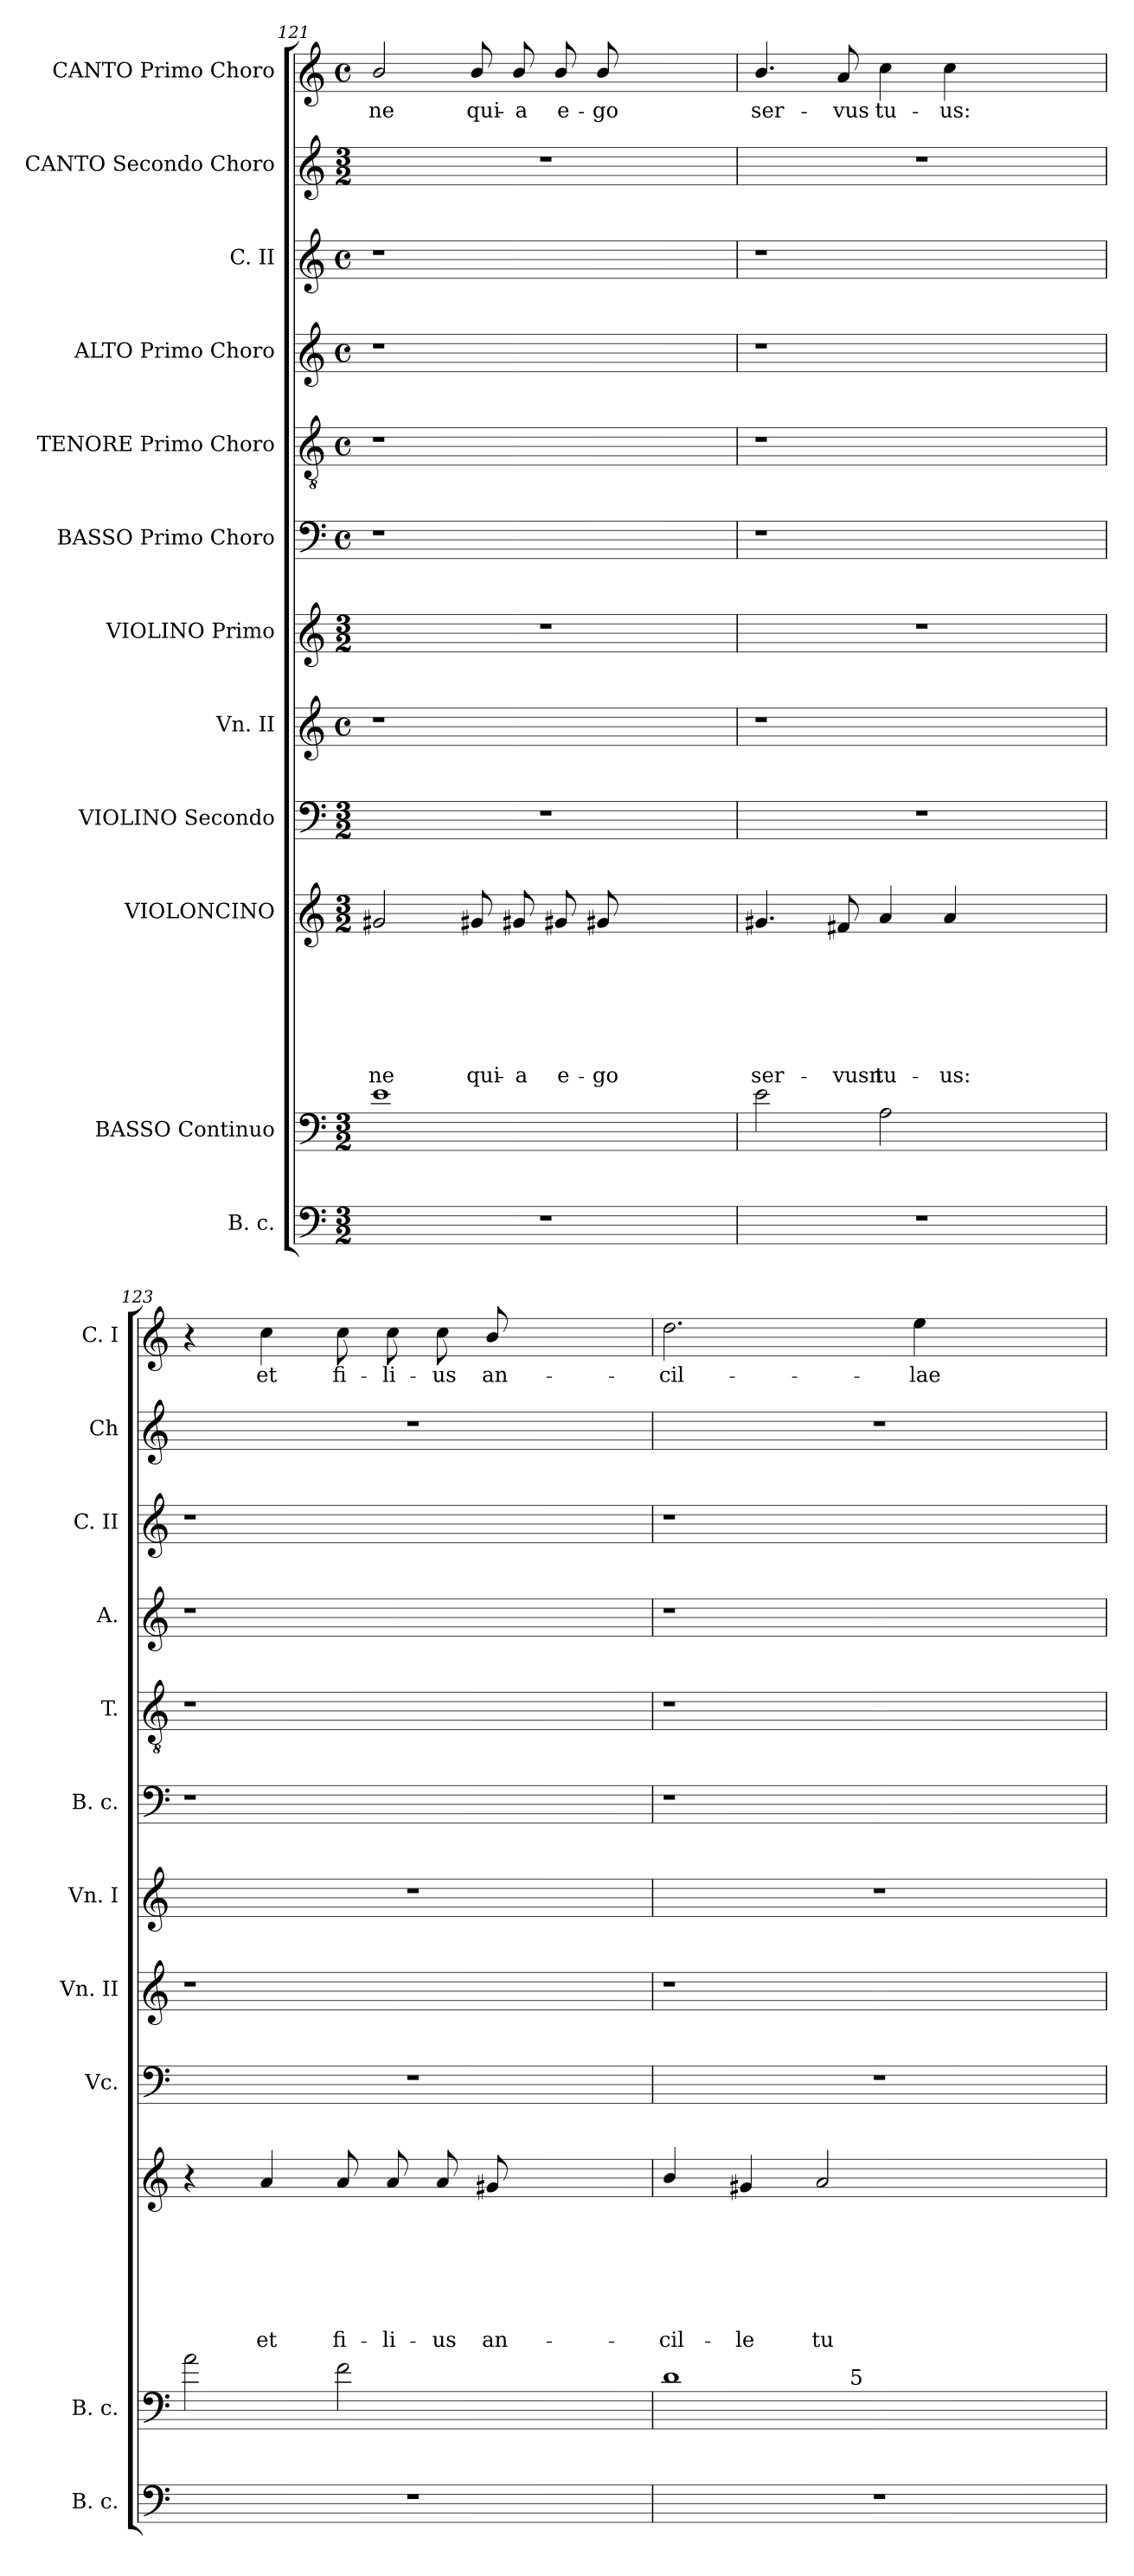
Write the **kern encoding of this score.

**kern	**kern	**kern	**text	**text	**text	**text	**text	**text	**text	**kern	**kern	**kern	**kern	**kern	**kern	**kern	**kern	**kern	**text
*part12	*part11	*part10	*part10	*part10	*part10	*part10	*part10	*part10	*part10	*part9	*part8	*part7	*part6	*part5	*part4	*part3	*part2	*part1	*part1
*staff12	*staff11	*staff10	*staff10	*staff10	*staff10	*staff10	*staff10	*staff10	*staff10	*staff9	*staff8	*staff7	*staff6	*staff5	*staff4	*staff3	*staff2	*staff1	*staff1
*I"B. c.	*I"BASSO Continuo	*I"VIOLONCINO	*	*	*	*	*	*	*	*I"VIOLINO Secondo	*I"Vn. II	*I"VIOLINO Primo	*I"BASSO Primo Choro	*I"TENORE Primo Choro	*I"ALTO Primo Choro	*I"C. II	*I"CANTO Secondo Choro	*I"CANTO Primo Choro	*
*I'B. c.	*I'B. c.	*	*	*	*	*	*	*	*	*I'Vc.	*I'Vn. II	*I'Vn. I	*I'B. c.	*I'T.	*I'A.	*I'C. II	*I'Ch	*I'C. I	*
!!LO:LB:g=z
*clefF4	*clefF4	*clefG2	*	*	*	*	*	*	*	*clefF4	*clefG2	*clefG2	*clefF4	*clefGv2	*clefG2	*clefG2	*clefG2	*clefG2	*
*	*ITrd7c12	*	*	*	*	*	*	*	*	*	*	*	*	*	*	*	*	*	*
*k[]	*k[]	*k[]	*	*	*	*	*	*	*	*k[]	*k[]	*k[]	*k[]	*k[]	*k[]	*k[]	*k[]	*k[]	*
*C:	*C:	*C:	*	*	*	*	*	*	*	*C:	*C:	*C:	*C:	*C:	*C:	*C:	*C:	*C:	*
*M3/2	*M3/2	*M3/2	*	*	*	*	*	*	*	*M3/2	*M4/4	*M3/2	*M4/4	*M4/4	*M4/4	*M4/4	*M3/2	*M4/4	*
*	*	*	*	*	*	*	*	*	*	*	*met(c)	*	*met(c)	*met(c)	*met(c)	*met(c)	*	*met(c)	*
=121	=121	=121	=121	=121	=121	=121	=121	=121	=121	=121	=121	=121	=121	=121	=121	=121	=121	=121	=121
!	!	!	!	!	!	!	!	!	!LO:LY:b	!	!	!	!	!	!	!	!	!	!LO:LY:b
1.r	1E	2g#X/	.	.	.	.	.	.	-ne	1.r	1r	1.r	1r	1r	1r	1r	1.r	2b/	-ne
!	!	!	!	!	!	!	!	!	!LO:LY:b	!	!	!	!	!	!	!	!	!	!LO:LY:b
.	.	8g#X/	.	.	.	.	.	.	qui-	.	.	.	.	.	.	.	.	8b/	qui-
!	!	!	!	!	!	!	!	!	!LO:LY:b	!	!	!	!	!	!	!	!	!	!LO:LY:b
.	.	8g#X/	.	.	.	.	.	.	-a	.	.	.	.	.	.	.	.	8b/	-a
!	!	!	!	!	!	!	!	!	!LO:LY:b	!	!	!	!	!	!	!	!	!	!LO:LY:b
.	.	8g#X/	.	.	.	.	.	.	e-	.	.	.	.	.	.	.	.	8b/	e-
!	!	!	!	!	!	!	!	!	!LO:LY:b	!	!	!	!	!	!	!	!	!	!LO:LY:b
.	.	8g#X/	.	.	.	.	.	.	-go	.	.	.	.	.	.	.	.	8b/	-go
.	2ryy	2ryy	.	.	.	.	.	.	.	.	2ryy	.	2ryy	2ryy	2ryy	2ryy	.	2ryy	.
=122	=122	=122	=122	=122	=122	=122	=122	=122	=122	=122	=122	=122	=122	=122	=122	=122	=122	=122	=122
!	!	!	!	!	!	!	!	!	!LO:LY:b	!	!	!	!	!	!	!	!	!	!LO:LY:b
1.r	2E\	4.g#X/	.	.	.	.	.	.	ser-	1.r	1r	1.r	1r	1r	1r	1r	1.r	4.b/	ser-
!	!	!	!	!	!	!	!	!	!LO:LY:b	!	!	!	!	!	!	!	!	!	!LO:LY:b
.	.	8f#X/	.	.	.	.	.	.	-vusn	.	.	.	.	.	.	.	.	8a/	-vus
!	!	!	!	!	!	!	!	!	!LO:LY:b	!	!	!	!	!	!	!	!	!	!LO:LY:b
.	2AA\	4a/	.	.	.	.	.	.	tu-	.	.	.	.	.	.	.	.	4cc\	tu-
!	!	!	!	!	!	!	!	!	!LO:LY:b	!	!	!	!	!	!	!	!	!	!LO:LY:b
.	.	4a/	.	.	.	.	.	.	-us:	.	.	.	.	.	.	.	.	4cc\	-us:
.	2ryy	2ryy	.	.	.	.	.	.	.	.	2ryy	.	2ryy	2ryy	2ryy	2ryy	.	2ryy	.
=123	=123	=123	=123	=123	=123	=123	=123	=123	=123	=123	=123	=123	=123	=123	=123	=123	=123	=123	=123
1.r	2A\	4r	.	.	.	.	.	.	.	1.r	1r	1.r	1r	1r	1r	1r	1.r	4r	.
!	!	!	!	!	!	!	!	!	!LO:LY:b	!	!	!	!	!	!	!	!	!	!LO:LY:b
.	.	4a/	.	.	.	.	.	.	et	.	.	.	.	.	.	.	.	4cc\	et
!	!	!	!	!	!	!	!	!	!LO:LY:b	!	!	!	!	!	!	!	!	!	!LO:LY:b
.	2F\	8a/	.	.	.	.	.	.	fi-	.	.	.	.	.	.	.	.	8cc\	fi-
!	!	!	!	!	!	!	!	!	!LO:LY:b	!	!	!	!	!	!	!	!	!	!LO:LY:b
.	.	8a/	.	.	.	.	.	.	-li-	.	.	.	.	.	.	.	.	8cc\	-li-
!	!	!	!	!	!	!	!	!	!LO:LY:b:rj	!	!	!	!	!	!	!	!	!	!LO:LY:b:rj
.	.	8a/	.	.	.	.	.	.	-us	.	.	.	.	.	.	.	.	8cc\	-us
!	!	!	!	!	!	!	!	!	!LO:LY:b	!	!	!	!	!	!	!	!	!	!LO:LY:b
.	.	8g#X/	.	.	.	.	.	.	an-	.	.	.	.	.	.	.	.	8b/	an-
.	2ryy	2ryy	.	.	.	.	.	.	.	.	2ryy	.	2ryy	2ryy	2ryy	2ryy	.	2ryy	.
=124	=124	=124	=124	=124	=124	=124	=124	=124	=124	=124	=124	=124	=124	=124	=124	=124	=124	=124	=124
!	!	!	!	!	!	!	!	!	!LO:LY:b	!	!	!	!	!	!	!	!	!	!LO:LY:b
*	*^	*	*	*	*	*	*	*	*	*	*	*	*	*	*	*	*	*	*
1.r	1D>	2ryy	4b/	.	.	.	.	.	.	-cil-	1.r	1r	1.r	1r	1r	1r	1r	1.r	2.dd\	-cil-
!	!	!	!	!	!	!	!	!	!	!LO:LY:b	!	!	!	!	!	!	!	!	!	!
.	.	.	4g#X/	.	.	.	.	.	.	-le	.	.	.	.	.	.	.	.	.	.
!	!	!	!	!	!	!	!	!	!	!LO:LY:b	!	!	!	!	!	!	!	!	!	!
.	.	16ryy	2a/	.	.	.	.	.	.	tu-	.	.	.	.	.	.	.	.	.	.
!	!	!LO:TX:a:t=5	!	!	!	!	!	!	!	!	!	!	!	!	!	!	!	!	!	!
.	.	2...ryy	.	.	.	.	.	.	.	.	.	.	.	.	.	.	.	.	.	.
!	!	!	!	!	!	!	!	!	!	!	!	!	!	!	!	!	!	!	!	!LO:LY:b
.	.	.	.	.	.	.	.	.	.	.	.	.	.	.	.	.	.	.	4ee\	-lae
.	2ryy	.	2ryy	.	.	.	.	.	.	.	.	2ryy	.	2ryy	2ryy	2ryy	2ryy	.	2ryy	.
*	*v	*v	*	*	*	*	*	*	*	*	*	*	*	*	*	*	*	*	*	*
=	=	=	=	=	=	=	=	=	=	=	=	=	=	=	=	=	=	=	=
*-	*-	*-	*-	*-	*-	*-	*-	*-	*-	*-	*-	*-	*-	*-	*-	*-	*-	*-	*-
